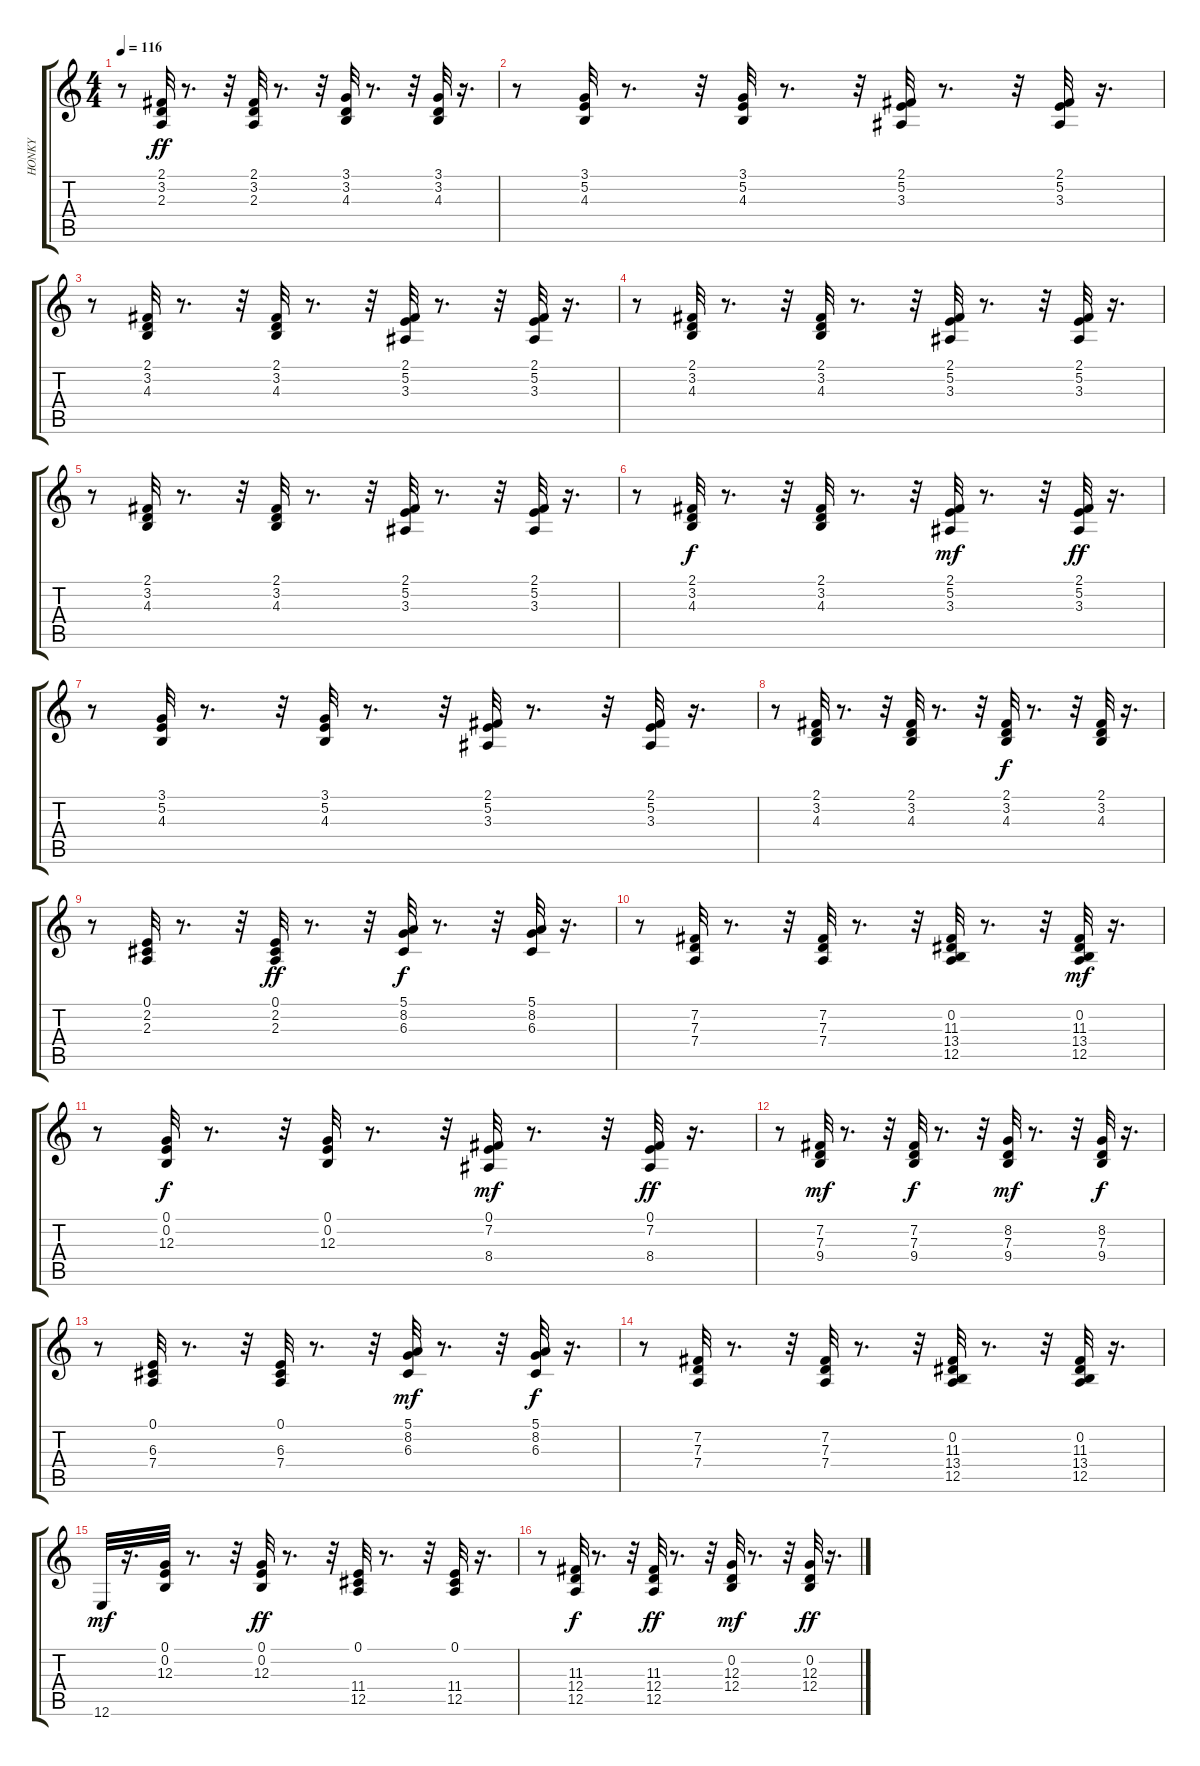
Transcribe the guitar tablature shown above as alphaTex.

\track ("HONKY   " "HONKY   ") {instrument honkytonkpiano}
\staff {score tabs}
\tuning (E4 B3 G3 D3 A2 E2) {hide}
\ts (4 4)
\tempo 116
\clef g2
\ks c
r.8{dy ff} (2.1 3.2 2.3).32 r.8{d} r.32 (2.1 3.2 2.3).32 r.8{d} r.32 (3.1 3.2 4.3).32 r.8{d} r.32 (3.1 3.2 4.3).32 r.16{d} |
r.8 (3.1 5.2 4.3).32 r.8{d} r.32 (3.1 5.2 4.3).32 r.8{d} r.32 (2.1 5.2 3.3).32 r.8{d} r.32 (2.1 5.2 3.3).32 r.16{d} |
r.8 (2.1 3.2 4.3).32 r.8{d} r.32 (2.1 3.2 4.3).32 r.8{d} r.32 (2.1 5.2 3.3).32 r.8{d} r.32 (2.1 5.2 3.3).32 r.16{d} |
r.8 (2.1 3.2 4.3).32 r.8{d} r.32 (2.1 3.2 4.3).32 r.8{d} r.32 (2.1 5.2 3.3).32 r.8{d} r.32 (2.1 5.2 3.3).32 r.16{d} |
r.8 (2.1 3.2 4.3).32 r.8{d} r.32 (2.1 3.2 4.3).32 r.8{d} r.32 (2.1 5.2 3.3).32 r.8{d} r.32 (2.1 5.2 3.3).32 r.16{d} |
r.8 (2.1 3.2 4.3).32{dy f} r.8{d} r.32 (2.1 3.2 4.3).32 r.8{d} r.32 (2.1 5.2 3.3).32{dy mf} r.8{d} r.32 (2.1 5.2 3.3).32{dy ff} r.16{d} |
r.8 (3.1 5.2 4.3).32 r.8{d} r.32 (3.1 5.2 4.3).32 r.8{d} r.32 (2.1 5.2 3.3).32 r.8{d} r.32 (2.1 5.2 3.3).32 r.16{d} |
r.8 (2.1 3.2 4.3).32 r.8{d} r.32 (2.1 3.2 4.3).32 r.8{d} r.32 (2.1 3.2 4.3).32{dy f} r.8{d} r.32 (2.1 3.2 4.3).32 r.16{d} |
r.8 (0.1 2.2 2.3).32 r.8{d} r.32 (0.1 2.2 2.3).32{dy ff} r.8{d} r.32 (5.1 8.2 6.3).32{dy f} r.8{d} r.32 (5.1 8.2 6.3).32 r.16{d} |
r.8 (7.2 7.3 7.4).32 r.8{d} r.32 (7.2 7.3 7.4).32 r.8{d} r.32 (0.2 11.3 13.4 12.5).32 r.8{d} r.32 (0.2 11.3 13.4 12.5).32{dy mf} r.16{d} |
r.8 (0.1 0.2 12.3).32{dy f} r.8{d} r.32 (0.1 0.2 12.3).32 r.8{d} r.32 (0.1 7.2 8.4).32{dy mf} r.8{d} r.32 (0.1 7.2 8.4).32{dy ff} r.16{d} |
r.8 (7.2 7.3 9.4).32{dy mf} r.8{d} r.32 (7.2 7.3 9.4).32{dy f} r.8{d} r.32 (8.2 7.3 9.4).32{dy mf} r.8{d} r.32 (8.2 7.3 9.4).32{dy f} r.16{d} |
r.8 (0.1 6.3 7.4).32 r.8{d} r.32 (0.1 6.3 7.4).32 r.8{d} r.32 (5.1 8.2 6.3).32{dy mf} r.8{d} r.32 (5.1 8.2 6.3).32{dy f} r.16{d} |
r.8 (7.2 7.3 7.4).32 r.8{d} r.32 (7.2 7.3 7.4).32 r.8{d} r.32 (0.2 11.3 13.4 12.5).32 r.8{d} r.32 (0.2 11.3 13.4 12.5).32 r.16{d} |
12.6.32{dy mf} r.16{d} (0.1 0.2 12.3).32 r.8{d} r.32 (0.1 0.2 12.3).32{dy ff} r.8{d} r.32 (0.1 11.4 12.5).32 r.8{d} r.32 (0.1 11.4 12.5).32 r.16{d} |
r.8 (11.3 12.4 12.5).32{dy f} r.8{d} r.32 (11.3 12.4 12.5).32{dy ff} r.8{d} r.32 (0.2 12.3 12.4).32{dy mf} r.8{d} r.32 (0.2 12.3 12.4).32{dy ff} r.16{d}
